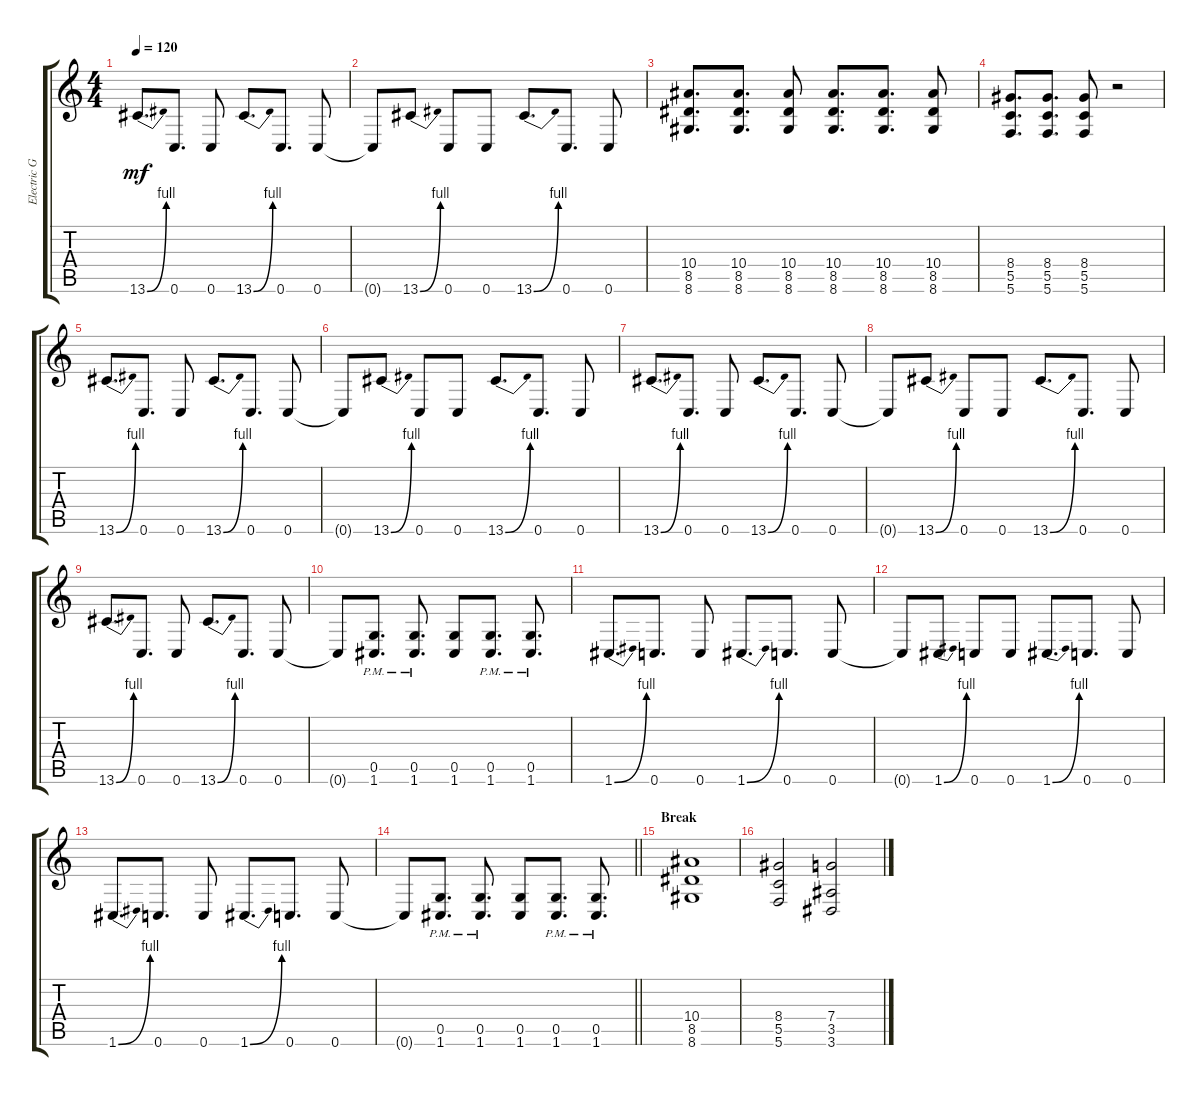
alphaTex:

\track ("Electric Guitar" "Electric G") {instrument distortionguitar}
\staff {score tabs}
\tuning (D4 A3 F3 C3 G2 C2) {hide}
\ts (4 4)
\tempo 120
\clef g2
\ks c
13.6{be (bend 0 0 60 4)}.8{d dy mf} 0.6.8{d} 0.6.8 13.6{be (bend 0 0 60 4)}.8{d} 0.6.8{d} 0.6.8 |
0.6{t}.8 13.6{be (bend 0 0 60 4)}.8 0.6.8 0.6.8 13.6{be (bend 0 0 60 4)}.8{d} 0.6.8{d} 0.6.8 |
(10.4 8.5 8.6).8{d} (10.4 8.5 8.6).8{d} (10.4 8.5 8.6).8 (10.4 8.5 8.6).8{d} (10.4 8.5 8.6).8{d} (10.4 8.5 8.6).8 |
(8.4 5.5 5.6).8{d} (8.4 5.5 5.6).8{d} (8.4 5.5 5.6).8 r.2 |
13.6{be (bend 0 0 60 4)}.8{d} 0.6.8{d} 0.6.8 13.6{be (bend 0 0 60 4)}.8{d} 0.6.8{d} 0.6.8 |
0.6{t}.8 13.6{be (bend 0 0 60 4)}.8 0.6.8 0.6.8 13.6{be (bend 0 0 60 4)}.8{d} 0.6.8{d} 0.6.8 |
13.6{be (bend 0 0 60 4)}.8{d} 0.6.8{d} 0.6.8 13.6{be (bend 0 0 60 4)}.8{d} 0.6.8{d} 0.6.8 |
0.6{t}.8 13.6{be (bend 0 0 60 4)}.8 0.6.8 0.6.8 13.6{be (bend 0 0 60 4)}.8{d} 0.6.8{d} 0.6.8 |
13.6{be (bend 0 0 60 4)}.8{d} 0.6.8{d} 0.6.8 13.6{be (bend 0 0 60 4)}.8{d} 0.6.8{d} 0.6.8 |
0.6{t}.8 (0.5{pm} 1.6{pm}).8{d} (0.5{pm} 1.6{pm}).8{d} (0.5 1.6).8 (0.5{pm} 1.6{pm}).8{d} (0.5{pm} 1.6{pm}).8{d} |
1.6{be (bend 0 0 60 4)}.8{d} 0.6.8{d} 0.6.8 1.6{be (bend 0 0 60 4)}.8{d} 0.6.8{d} 0.6.8 |
0.6{t}.8 1.6{be (bend 0 0 60 4)}.8 0.6.8 0.6.8 1.6{be (bend 0 0 60 4)}.8{d} 0.6.8{d} 0.6.8 |
1.6{be (bend 0 0 60 4)}.8{d} 0.6.8{d} 0.6.8 1.6{be (bend 0 0 60 4)}.8{d} 0.6.8{d} 0.6.8 |
\barLineRight lightlight
0.6{t}.8 (0.5{pm} 1.6{pm}).8{d} (0.5{pm} 1.6{pm}).8{d} (0.5 1.6).8 (0.5{pm} 1.6{pm}).8{d} (0.5{pm} 1.6{pm}).8{d} |
\section ("" "Break")
(10.4 8.5 8.6).1 |
(8.4 5.5 5.6).2 (7.4 3.5 3.6).2
